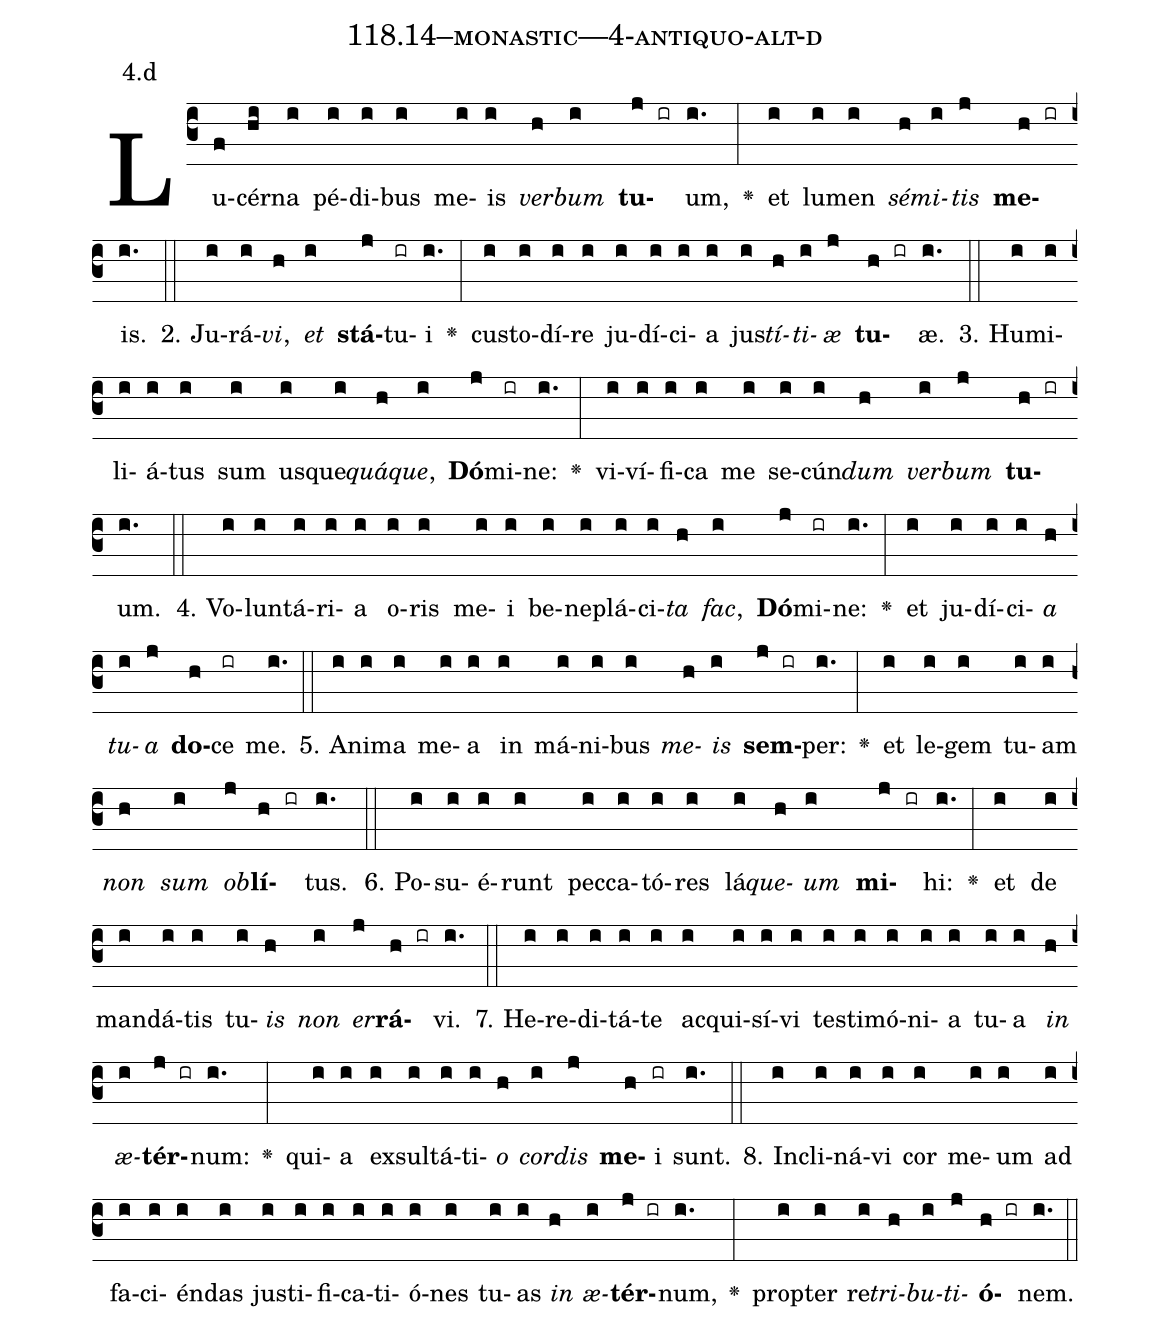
name: 118.14--monastic---4-antiquo-alt-d;
annotation: 4.d;
%%
(c3)Lu(f)cér(hi)na(i) pé(i)di(i)bus(i) me(i)is(i) <i>ver</i>(h)<i>bum</i>(i) <b>tu</b>(j ir)um,(i.) <v>\greheightstar</v>(:) et(i) lu(i)men(i) <i>sé</i>(h)<i>mi</i>(i)<i>tis</i>(j) <b>me</b>(h ir)is.(i.) (::)
2. Ju(i)rá(i)<i>vi</i>,(h) <i>et</i>(i) <b>stá</b>(j)tu(ir)i(i.) <v>\greheightstar</v>(:) cus(i)to(i)dí(i)re(i) ju(i)dí(i)ci(i)a(i) jus(i)<i>tí</i>(h)<i>ti</i>(i)<i>æ</i>(j) <b>tu</b>(h ir)æ.(i.) (::)
3. Hu(i)mi(i)li(i)á(i)tus(i) sum(i) us(i)que(i)<i>quá</i>(h)<i>que</i>,(i) <b>Dó</b>(j)mi(ir)ne:(i.) <v>\greheightstar</v>(:) vi(i)ví(i)fi(i)ca(i) me(i) se(i)cún(i)<i>dum</i>(h) <i>ver</i>(i)<i>bum</i>(j) <b>tu</b>(h ir)um.(i.) (::)
4. Vo(i)lun(i)tá(i)ri(i)a(i) o(i)ris(i) me(i)i(i) be(i)ne(i)plá(i)ci(i)<i>ta</i>(h) <i>fac</i>,(i) <b>Dó</b>(j)mi(ir)ne:(i.) <v>\greheightstar</v>(:) et(i) ju(i)dí(i)ci(i)<i>a</i>(h) <i>tu</i>(i)<i>a</i>(j) <b>do</b>(h)ce(ir) me.(i.) (::)
5. A(i)ni(i)ma(i) me(i)a(i) in(i) má(i)ni(i)bus(i) <i>me</i>(h)<i>is</i>(i) <b>sem</b>(j ir)per:(i.) <v>\greheightstar</v>(:) et(i) le(i)gem(i) tu(i)am(i) <i>non</i>(h) <i>sum</i>(i) <i>ob</i>(j)<b>lí</b>(h ir)tus.(i.) (::)
6. Po(i)su(i)é(i)runt(i) pec(i)ca(i)tó(i)res(i) lá(i)<i>que</i>(h)<i>um</i>(i) <b>mi</b>(j ir)hi:(i.) <v>\greheightstar</v>(:) et(i) de(i) man(i)dá(i)tis(i) tu(i)<i>is</i>(h) <i>non</i>(i) <i>er</i>(j)<b>rá</b>(h ir)vi.(i.) (::)
7. He(i)re(i)di(i)tá(i)te(i) ac(i)qui(i)sí(i)vi(i) tes(i)ti(i)mó(i)ni(i)a(i) tu(i)a(i) <i>in</i>(h) <i>æ</i>(i)<b>tér</b>(j ir)num:(i.) <v>\greheightstar</v>(:) qui(i)a(i) ex(i)sul(i)tá(i)ti(i)<i>o</i>(h) <i>cor</i>(i)<i>dis</i>(j) <b>me</b>(h)i(ir) sunt.(i.) (::)
8. In(i)cli(i)ná(i)vi(i) cor(i) me(i)um(i) ad(i) fa(i)ci(i)én(i)das(i) jus(i)ti(i)fi(i)ca(i)ti(i)ó(i)nes(i) tu(i)as(i) <i>in</i>(h) <i>æ</i>(i)<b>tér</b>(j ir)num,(i.) <v>\greheightstar</v>(:) prop(i)ter(i) re(i)<i>tri</i>(h)<i>bu</i>(i)<i>ti</i>(j)<b>ó</b>(h ir)nem.(i.) (::)
